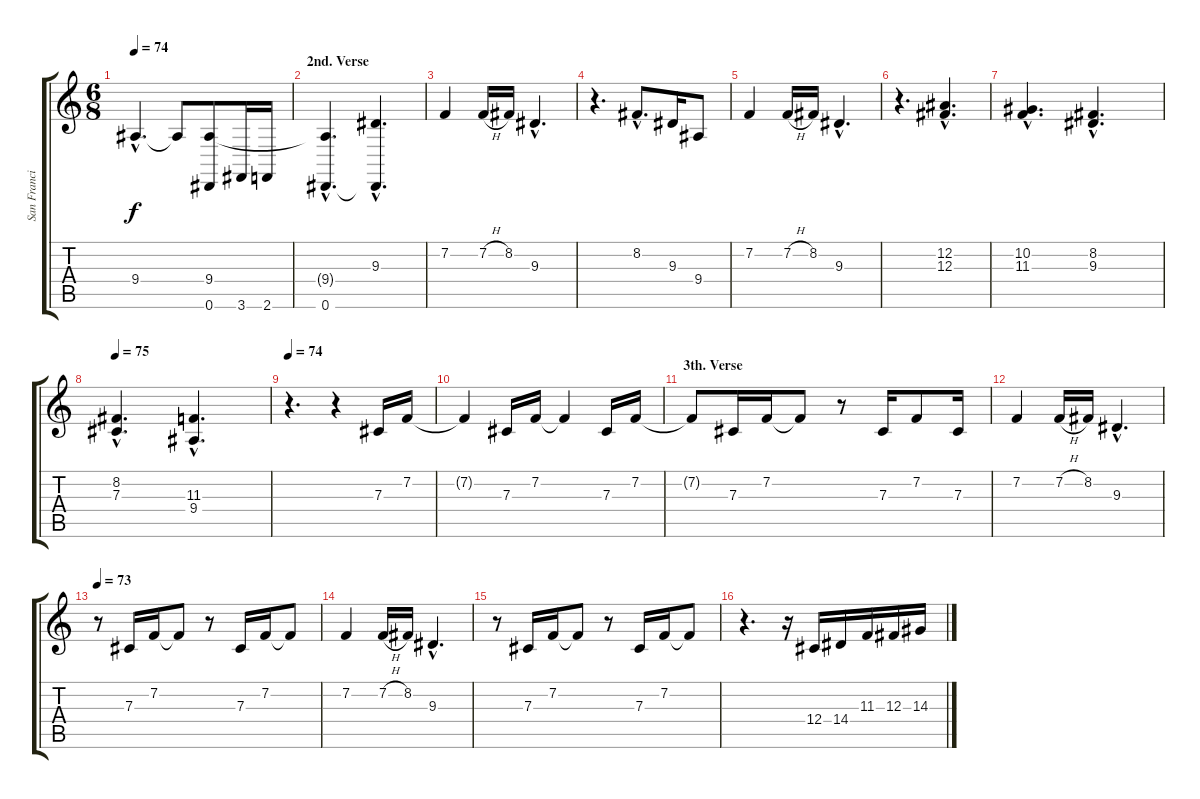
\track ("San Francisco Symphony Orchestra" "San Franci") {instrument stringensemble1}
\staff {score tabs}
\tuning (Eb4 Bb3 Gb3 Db3 Ab2 Eb2) {hide}
\ts (6 8)
\tempo 74
\clef g2
\ks c
9.4{hac t}.4{d dy f} 9.4{t}.8 (9.4 0.6{t}).8 3.6.16 2.6.16 |
\section ("" "2nd. Verse")
(9.4{hac t} 0.6{hac}).4{d} (9.3{hac} 0.6{hac t}).4{d} |
7.2.4 7.2{h}.16 8.2.16 9.3{hac}.4{d} |
r.4{d} 8.2{hac}.8{d} 9.3.16 9.4.8 |
7.2.4 7.2{h}.16 8.2.16 9.3{hac}.4{d} |
r.4{d} (12.2{hac} 12.3{hac}).4{d} |
(10.2{hac} 11.3{hac}).4{d} (8.2{hac} 9.3{hac}).4{d} |
\tempo 75
(8.2{hac} 7.3{hac}).4{d} (11.3{hac} 9.4{hac}).4{d} |
\tempo 74
r.4{d} r.4 7.3.16 7.2.16 |
7.2{t}.4 7.3.16 7.2.16 7.2{t}.4 7.3.16 7.2.16 |
\section ("" "3th. Verse")
7.2{t}.8 7.3.16 7.2.16 7.2{t}.8 r.8 7.3.16 7.2.8 7.3.16 |
7.2.4 7.2{h}.16 8.2.16 9.3{hac}.4{d} |
\tempo 73
r.8 7.3.16 7.2.16 7.2{t}.8 r.8 7.3.16 7.2.16 7.2{t}.8 |
7.2.4 7.2{h}.16 8.2.16 9.3{hac}.4{d} |
r.8 7.3.16 7.2.16 7.2{t}.8 r.8 7.3.16 7.2.16 7.2{t}.8 |
r.4{d} r.16 12.4.16 14.4.16 11.3.16 12.3.16 14.3.16
